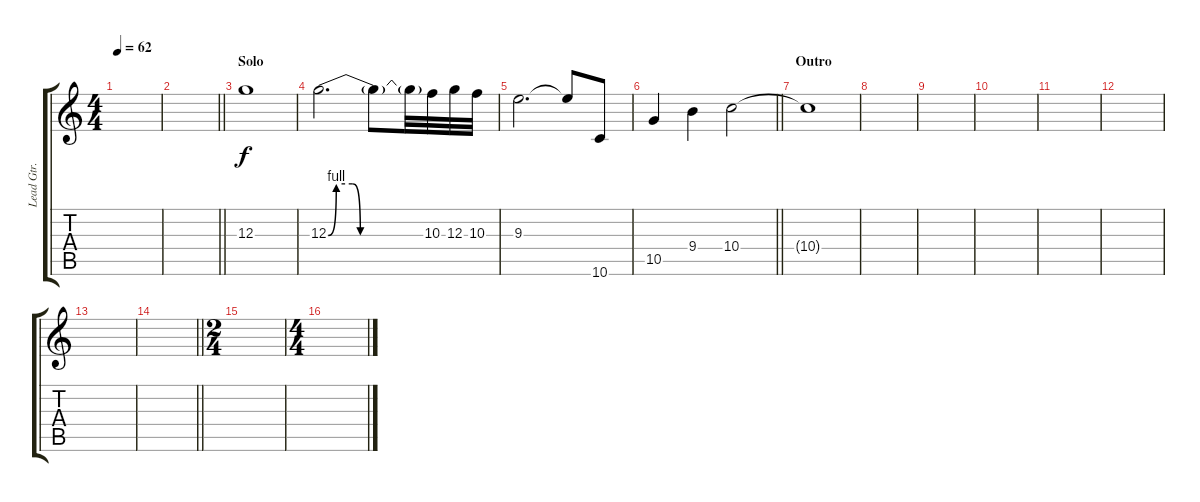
\track ("Lead Gtr." "Lead Gtr.") {instrument distortionguitar}
\staff {score tabs}
\tuning (E4 B3 G3 D3 A2 D2) {hide}
\ts (4 4)
\tempo 62
\clef g2
\ks c
|
\barLineRight lightlight
|
\section ("" "Solo")
12.3.1 |
12.3{be (custom 0 0 5 4 15 4 20 0 60 0)}.2{d} 12.3{t}.8 12.3{t}.32 10.3.32 12.3.32 10.3.32 |
9.3.2{d} 9.3{t}.8 10.6.8 |
\barLineRight lightlight
10.5.4 9.4.4 10.4.2 |
\section ("" "Outro")
10.4{t}.1 |
|
|
|
|
|
|
\barLineRight lightlight
|
\ts (2 4)
|
\ts (4 4)
